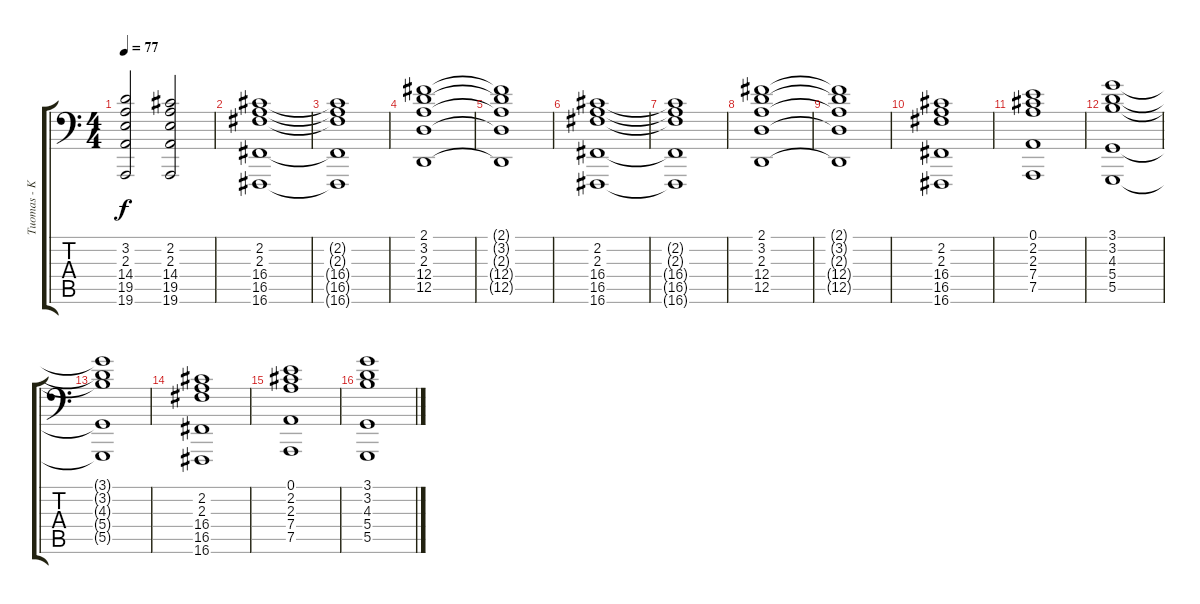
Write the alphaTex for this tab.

\track ("Tuomas - Keyboards" "Tuomas - K") {instrument stringensemble1}
\staff {score tabs}
\tuning (E4 B3 G3 D2 D1 D0) {hide}
\ts (4 4)
\tempo 77
\clef f4
\ks c
(3.2 2.3 14.4 19.5 19.6).2{dy f} (2.2 2.3 14.4 19.5 19.6).2 |
(2.2 2.3 16.4 16.5 16.6).1 |
(2.2{t} 2.3{t} 16.4{t} 16.5{t} 16.6{t}).1 |
(2.1 3.2 2.3 12.4 12.5).1 |
(2.1{t} 3.2{t} 2.3{t} 12.4{t} 12.5{t}).1 |
(2.2 2.3 16.4 16.5 16.6).1 |
(2.2{t} 2.3{t} 16.4{t} 16.5{t} 16.6{t}).1 |
(2.1 3.2 2.3 12.4 12.5).1 |
(2.1{t} 3.2{t} 2.3{t} 12.4{t} 12.5{t}).1 |
(2.2 2.3 16.4 16.5 16.6).1 |
(0.1 2.2 2.3 7.4 7.5).1 |
(3.1 3.2 4.3 5.4 5.5).1 |
(3.1{t} 3.2{t} 4.3{t} 5.4{t} 5.5{t}).1 |
(2.2 2.3 16.4 16.5 16.6).1 |
(0.1 2.2 2.3 7.4 7.5).1 |
(3.1 3.2 4.3 5.4 5.5).1
